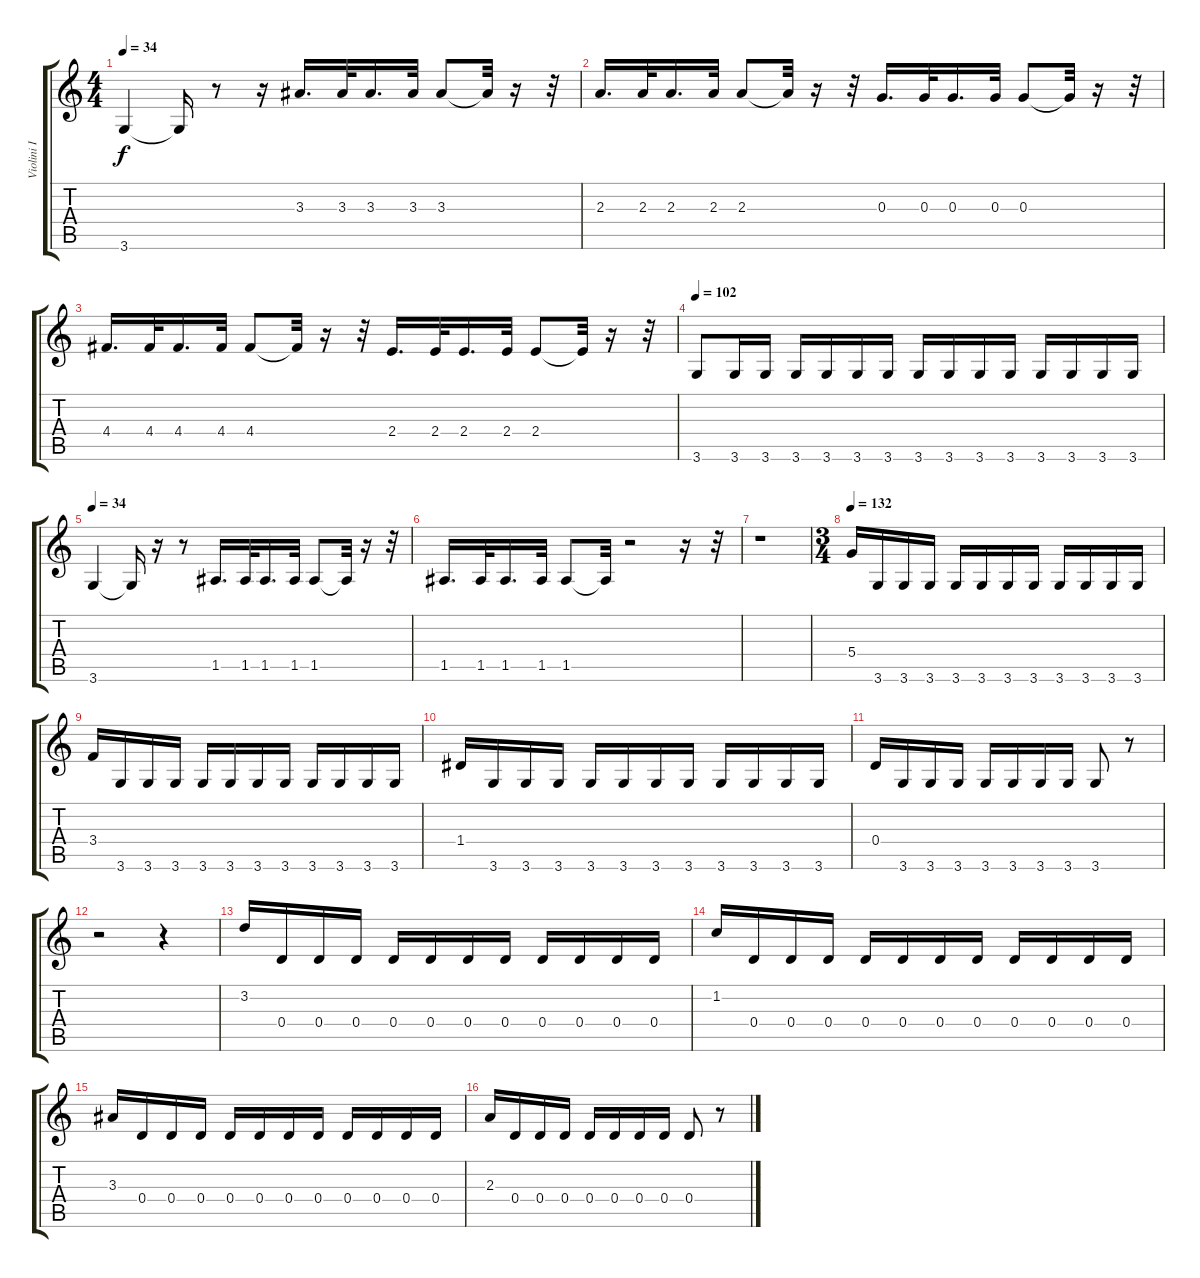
\track ("Violini I" "Violini I") {instrument distortionguitar}
\staff {score tabs}
\tuning (E4 B3 G3 D3 A2 E2) {hide}
\ts (4 4)
\tempo 34
\clef g2
\ks c
3.6.4{dy f} 3.6{t}.16 r.8 r.16 3.3.16{d} 3.3.32 3.3.16{d} 3.3.32 3.3.8 3.3{t}.32 r.16 r.32 |
2.3.16{d} 2.3.32 2.3.16{d} 2.3.32 2.3.8 2.3{t}.32 r.16 r.32 0.3.16{d} 0.3.32 0.3.16{d} 0.3.32 0.3.8 0.3{t}.32 r.16 r.32 |
4.4.16{d} 4.4.32 4.4.16{d} 4.4.32 4.4.8 4.4{t}.32 r.16 r.32 2.4.16{d} 2.4.32 2.4.16{d} 2.4.32 2.4.8 2.4{t}.32 r.16 r.32 |
\tempo 102
3.6.8 3.6.16 3.6.16 3.6.16 3.6.16 3.6.16 3.6.16 3.6.16 3.6.16 3.6.16 3.6.16 3.6.16 3.6.16 3.6.16 3.6.16 |
\tempo 34
3.6.4 3.6{t}.16 r.16 r.8 1.5.16{d} 1.5.32 1.5.16{d} 1.5.32 1.5.8 1.5{t}.32 r.16 r.32 |
1.5.16{d} 1.5.32 1.5.16{d} 1.5.32 1.5.8 1.5{t}.32 r.2 r.16 r.32 |
r.1 |
\ts (3 4)
\tempo 132
5.4.16 3.6.16 3.6.16 3.6.16 3.6.16 3.6.16 3.6.16 3.6.16 3.6.16 3.6.16 3.6.16 3.6.16 |
3.4.16 3.6.16 3.6.16 3.6.16 3.6.16 3.6.16 3.6.16 3.6.16 3.6.16 3.6.16 3.6.16 3.6.16 |
1.4.16 3.6.16 3.6.16 3.6.16 3.6.16 3.6.16 3.6.16 3.6.16 3.6.16 3.6.16 3.6.16 3.6.16 |
0.4.16 3.6.16 3.6.16 3.6.16 3.6.16 3.6.16 3.6.16 3.6.16 3.6.8 r.8 |
r.2 r.4 |
3.2.16 0.4.16 0.4.16 0.4.16 0.4.16 0.4.16 0.4.16 0.4.16 0.4.16 0.4.16 0.4.16 0.4.16 |
1.2.16 0.4.16 0.4.16 0.4.16 0.4.16 0.4.16 0.4.16 0.4.16 0.4.16 0.4.16 0.4.16 0.4.16 |
3.3.16 0.4.16 0.4.16 0.4.16 0.4.16 0.4.16 0.4.16 0.4.16 0.4.16 0.4.16 0.4.16 0.4.16 |
2.3.16 0.4.16 0.4.16 0.4.16 0.4.16 0.4.16 0.4.16 0.4.16 0.4.8 r.8
